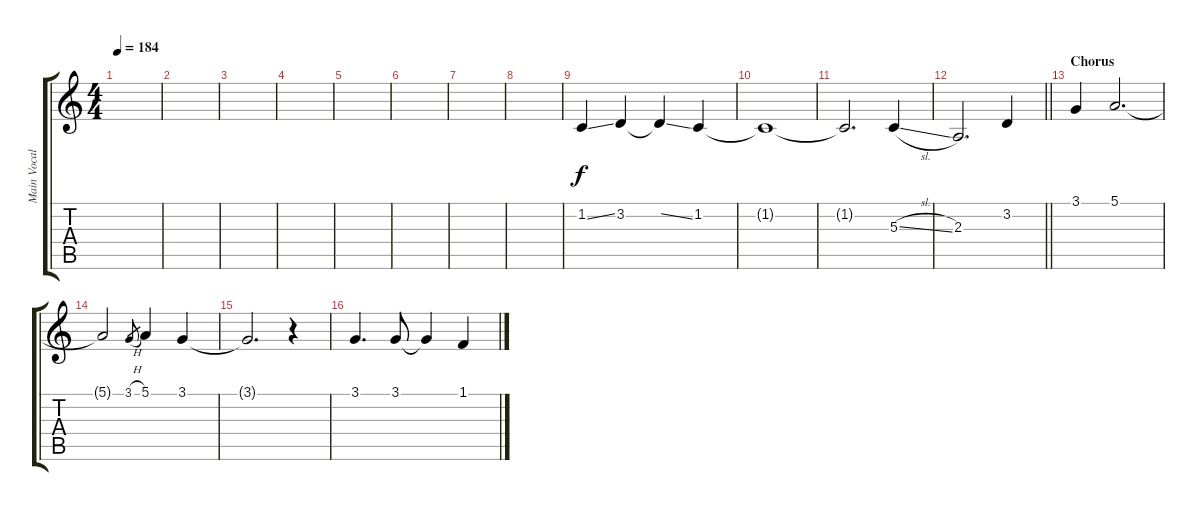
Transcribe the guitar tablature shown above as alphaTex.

\track ("Main Vocals" "Main Vocal") {instrument clarinet}
\staff {score tabs}
\tuning (E4 B3 G3 D3 A2 E2) {hide}
\ts (4 4)
\tempo 184
\clef g2
\ks c
|
|
|
|
|
|
|
|
1.2{ss}.4{volume 11} 3.2.4 3.2{ss t}.4 1.2.4 |
1.2{t}.1 |
1.2{t}.2{d} 5.3{sl}.4 |
\barLineRight lightlight
2.3.2{d} 3.2.4{volume 16} |
\section ("" "Chorus")
3.1.4 5.1.2{d} |
5.1{t}.2 3.1{h}.8{gr} 5.1.4 3.1.4 |
3.1{t}.2{d} r.4 |
3.1.4{d} 3.1.8 3.1{t}.4 1.1.4
